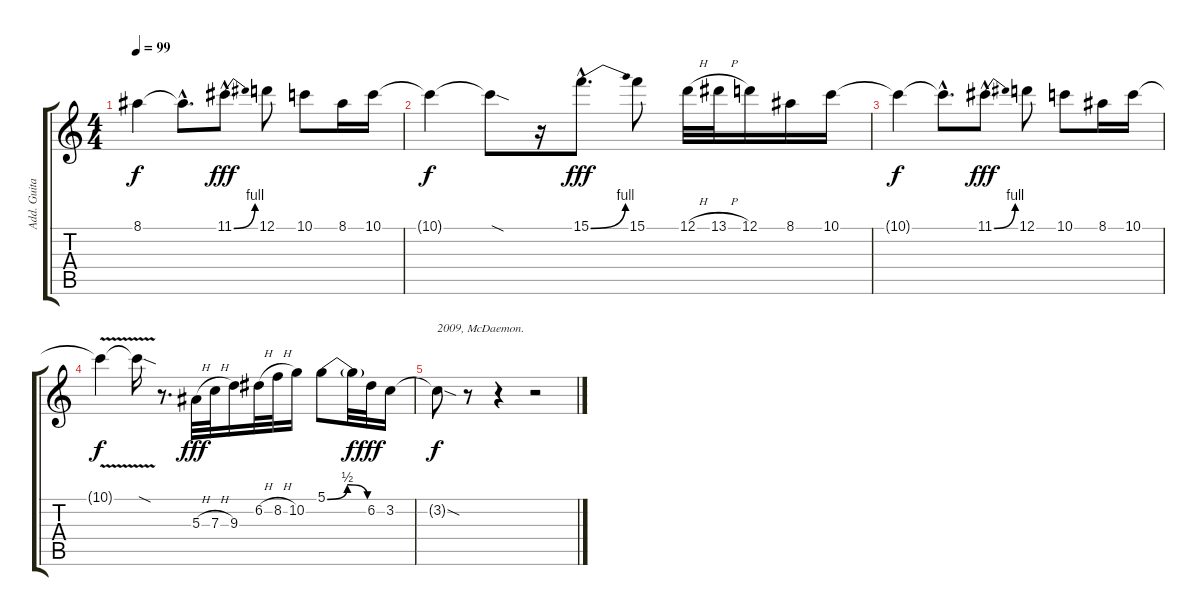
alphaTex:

\track ("Add. Guitar" "Add. Guita") {instrument distortionguitar}
\staff {score tabs}
\tuning (D4 A3 F3 C3 G2 C2) {hide}
\ts (4 4)
\tempo 99
\clef g2
\ks c
8.1{t}.4{dy f} 8.1{hac t}.8{d} 11.1{be (bend 0 0 60 4) hac}.8{d dy fff} 12.1.8 10.1.8 8.1.16 10.1.16 |
10.1{t}.4{dy f} 10.1{sod t}.8 r.16 15.1{be (bend 0 0 60 4) hac}.8{d dy fff} 15.1.8 12.1{h}.32 13.1{h}.32 12.1.16 8.1.16 10.1.16 |
10.1{t}.4{dy f} 10.1{hac t}.8{d} 11.1{be (bend 0 0 60 4) hac}.8{d dy fff} 12.1.8 10.1.8 8.1.16 10.1.16 |
10.1{v t}.4{dy f} 10.1{sod t}.16 r.8{d} 5.3{h}.32{dy fff} 7.3{h}.32 9.3.16 6.2{h}.32 8.2{h}.32 10.2.16 5.1{be (bendrelease 0 0 15 2 15 2 60 0)}.8 5.1{t}.32{dy f} 6.2.32{dy fff} 3.2.16 |
3.2{sod t}.8{txt "2009, McDaemon." dy f} r.8 r.4 r.2
